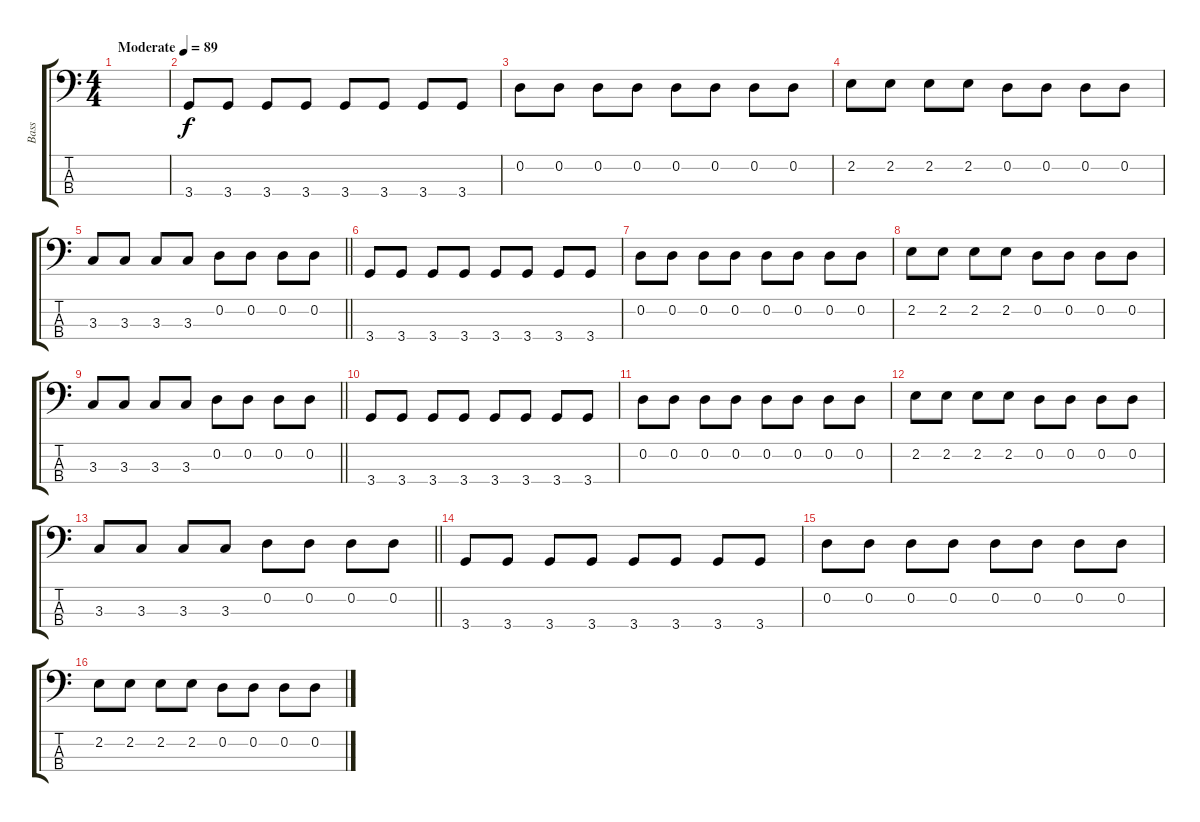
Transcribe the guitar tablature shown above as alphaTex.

\track ("Bass" "Bass") {instrument electricbassfinger}
\staff {score tabs}
\tuning (G2 D2 A1 E1) {hide}
\ts (4 4)
\tempo (89 "Moderate")
\clef f4
\ks c
|
3.4.8 3.4.8 3.4.8 3.4.8 3.4.8 3.4.8 3.4.8 3.4.8 |
0.2.8 0.2.8 0.2.8 0.2.8 0.2.8 0.2.8 0.2.8 0.2.8 |
2.2.8 2.2.8 2.2.8 2.2.8 0.2.8 0.2.8 0.2.8 0.2.8 |
\barLineRight lightlight
3.3.8 3.3.8 3.3.8 3.3.8 0.2.8 0.2.8 0.2.8 0.2.8 |
3.4.8 3.4.8 3.4.8 3.4.8 3.4.8 3.4.8 3.4.8 3.4.8 |
0.2.8 0.2.8 0.2.8 0.2.8 0.2.8 0.2.8 0.2.8 0.2.8 |
2.2.8 2.2.8 2.2.8 2.2.8 0.2.8 0.2.8 0.2.8 0.2.8 |
\barLineRight lightlight
3.3.8 3.3.8 3.3.8 3.3.8 0.2.8 0.2.8 0.2.8 0.2.8 |
3.4.8 3.4.8 3.4.8 3.4.8 3.4.8 3.4.8 3.4.8 3.4.8 |
0.2.8 0.2.8 0.2.8 0.2.8 0.2.8 0.2.8 0.2.8 0.2.8 |
2.2.8 2.2.8 2.2.8 2.2.8 0.2.8 0.2.8 0.2.8 0.2.8 |
\barLineRight lightlight
3.3.8 3.3.8 3.3.8 3.3.8 0.2.8 0.2.8 0.2.8 0.2.8 |
3.4.8 3.4.8 3.4.8 3.4.8 3.4.8 3.4.8 3.4.8 3.4.8 |
0.2.8 0.2.8 0.2.8 0.2.8 0.2.8 0.2.8 0.2.8 0.2.8 |
2.2.8 2.2.8 2.2.8 2.2.8 0.2.8 0.2.8 0.2.8 0.2.8
